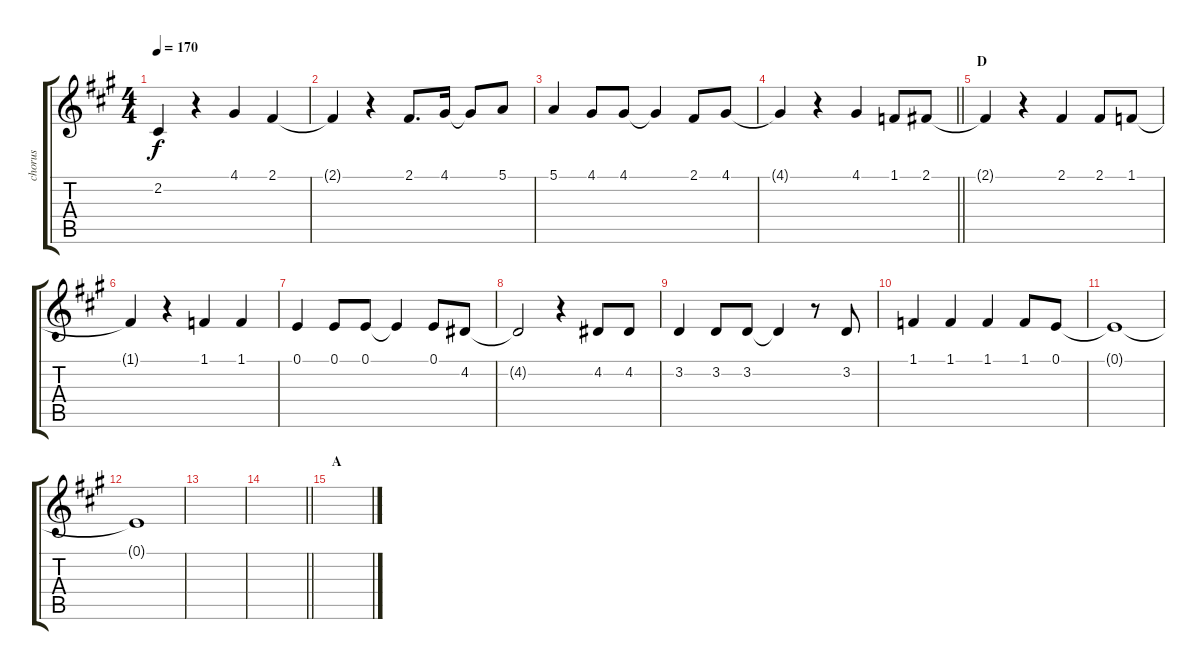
\track ("chorus" "chorus") {instrument flute}
\staff {score tabs}
\tuning (E4 B3 G3 D3 A2 E2) {hide}
\ts (4 4)
\tempo 170
\clef g2
\ks a
2.2{t}.4{dy f} r.4 4.1.4 2.1.4 |
2.1{t}.4 r.4 2.1.8{d} 4.1.16 4.1{t}.8 5.1.8 |
5.1.4 4.1.8 4.1.8 4.1{t}.4 2.1.8 4.1.8 |
\barLineRight lightlight
4.1{t}.4 r.4 4.1.4 1.1.8 2.1.8 |
\section ("" "D")
2.1{t}.4 r.4 2.1.4 2.1.8 1.1.8 |
1.1{t}.4 r.4 1.1.4 1.1.4 |
0.1.4 0.1.8 0.1.8 0.1{t}.4 0.1.8 4.2.8 |
4.2{t}.2 r.4 4.2.8 4.2.8 |
3.2.4 3.2.8 3.2.8 3.2{t}.4 r.8 3.2.8 |
1.1.4 1.1.4 1.1.4 1.1.8 0.1.8 |
0.1{t}.1 |
0.1{t}.1 |
|
\barLineRight lightlight
|
\section ("" "A")
